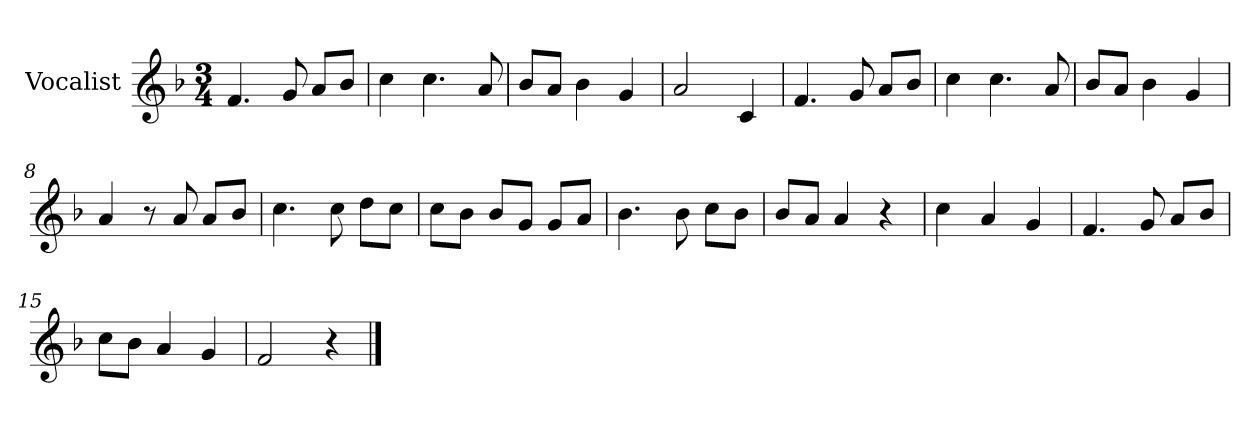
**kern
*part1
*staff1
*I"Vocalist
*k[b-]
*F:
*M3/4
=1
4.f
8g
8aL
8b-J
=2
4cc
4.cc
8a
=3
8b-L
8aJ
4b-
4g
=4
2a
4c
=5
4.f
8g
8aL
8b-J
=6
4cc
4.cc
8a
=7
8b-L
8aJ
4b-
4g
=8
4a
8r
8a
8aL
8b-J
=9
4.cc
8cc
8ddL
8ccJ
=10
8ccL
8b-J
8b-L
8gJ
8gL
8aJ
=11
4.b-
8b-
8ccL
8b-J
=12
8b-L
8aJ
4a
4r
=13
4cc
4a
4g
=14
4.f
8g
8aL
8b-J
=15
8ccL
8b-J
4a
4g
=16
2f
4r
==
*-
